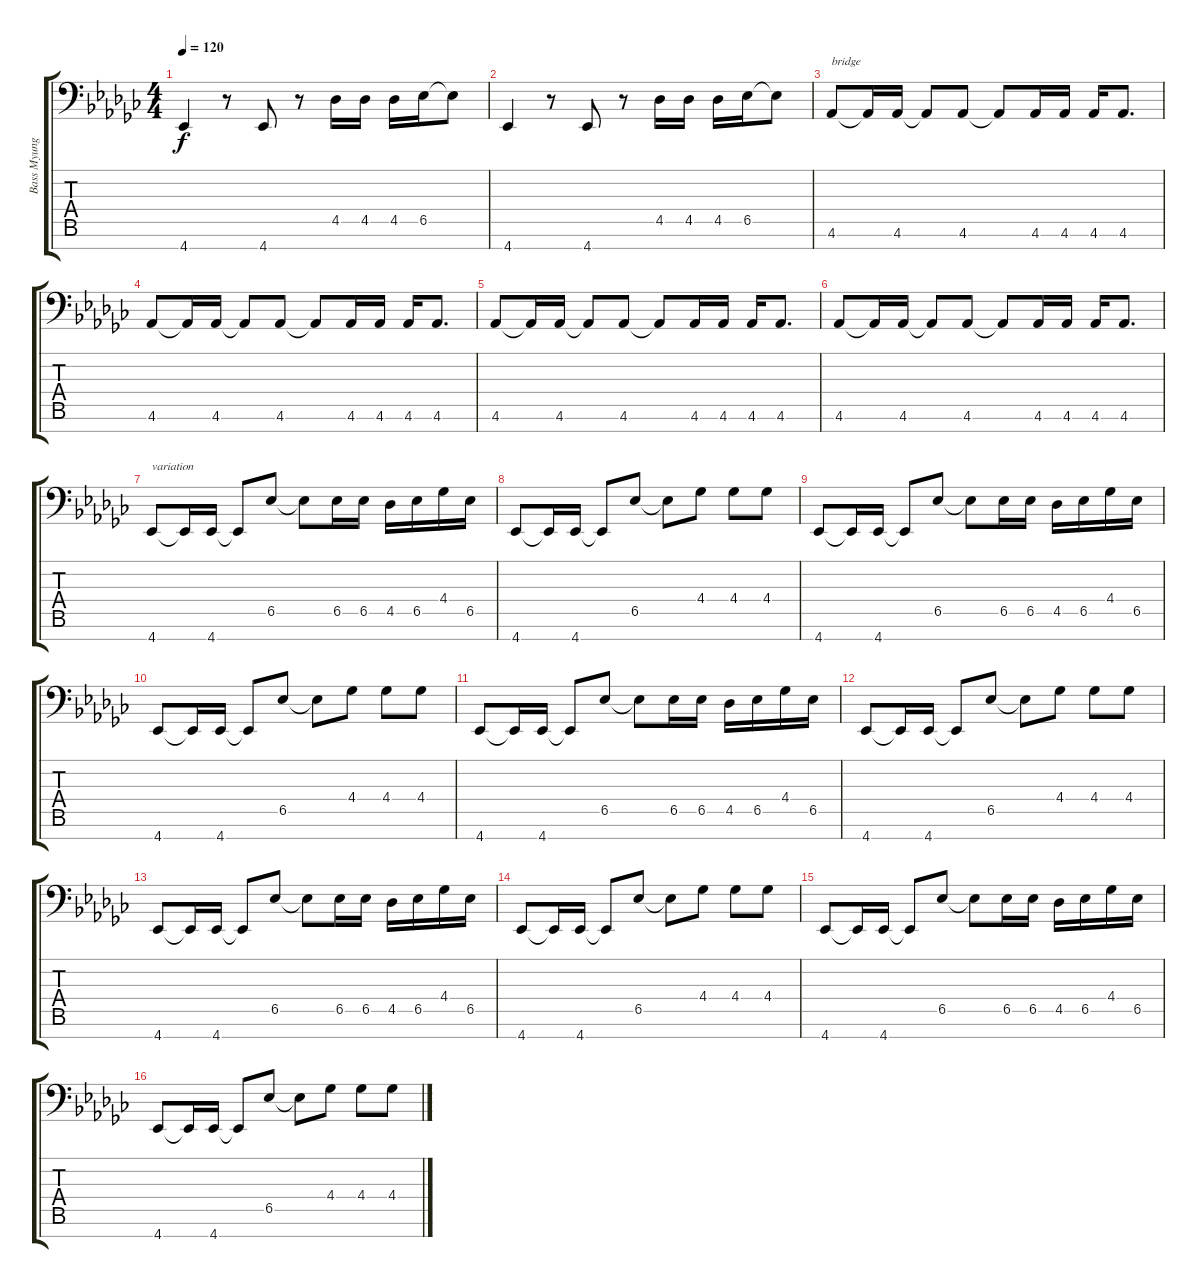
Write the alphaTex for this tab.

\track ("Bass Myung" "Bass Myung") {instrument electricbassfinger}
\staff {score tabs}
\tuning (E3 B2 G2 D2 A1 E1 B0) {hide}
\ts (4 4)
\tempo 120
\clef f4
\ks gb
4.7.4{dy f} r.8 4.7.8 r.8 4.5.16 4.5.16 4.5.16 6.5.16 6.5{t}.8 |
4.7.4 r.8 4.7.8 r.8 4.5.16 4.5.16 4.5.16 6.5.16 6.5{t}.8 |
4.6.8{txt "bridge"} 4.6{t}.16 4.6.16 4.6{t}.8 4.6.8 4.6{t}.8 4.6.16 4.6.16 4.6.16 4.6.8{d} |
4.6.8 4.6{t}.16 4.6.16 4.6{t}.8 4.6.8 4.6{t}.8 4.6.16 4.6.16 4.6.16 4.6.8{d} |
4.6.8 4.6{t}.16 4.6.16 4.6{t}.8 4.6.8 4.6{t}.8 4.6.16 4.6.16 4.6.16 4.6.8{d} |
4.6.8 4.6{t}.16 4.6.16 4.6{t}.8 4.6.8 4.6{t}.8 4.6.16 4.6.16 4.6.16 4.6.8{d} |
4.7.8{txt "variation"} 4.7{t}.16 4.7.16 4.7{t}.8 6.5.8 6.5{t}.8 6.5.16 6.5.16 4.5.16 6.5.16 4.4.16 6.5.16 |
4.7.8 4.7{t}.16 4.7.16 4.7{t}.8 6.5.8 6.5{t}.8 4.4.8 4.4.8 4.4.8 |
4.7.8 4.7{t}.16 4.7.16 4.7{t}.8 6.5.8 6.5{t}.8 6.5.16 6.5.16 4.5.16 6.5.16 4.4.16 6.5.16 |
4.7.8 4.7{t}.16 4.7.16 4.7{t}.8 6.5.8 6.5{t}.8 4.4.8 4.4.8 4.4.8 |
4.7.8 4.7{t}.16 4.7.16 4.7{t}.8 6.5.8 6.5{t}.8 6.5.16 6.5.16 4.5.16 6.5.16 4.4.16 6.5.16 |
4.7.8 4.7{t}.16 4.7.16 4.7{t}.8 6.5.8 6.5{t}.8 4.4.8 4.4.8 4.4.8 |
4.7.8 4.7{t}.16 4.7.16 4.7{t}.8 6.5.8 6.5{t}.8 6.5.16 6.5.16 4.5.16 6.5.16 4.4.16 6.5.16 |
4.7.8 4.7{t}.16 4.7.16 4.7{t}.8 6.5.8 6.5{t}.8 4.4.8 4.4.8 4.4.8 |
4.7.8 4.7{t}.16 4.7.16 4.7{t}.8 6.5.8 6.5{t}.8 6.5.16 6.5.16 4.5.16 6.5.16 4.4.16 6.5.16 |
4.7.8 4.7{t}.16 4.7.16 4.7{t}.8 6.5.8 6.5{t}.8 4.4.8 4.4.8 4.4.8
